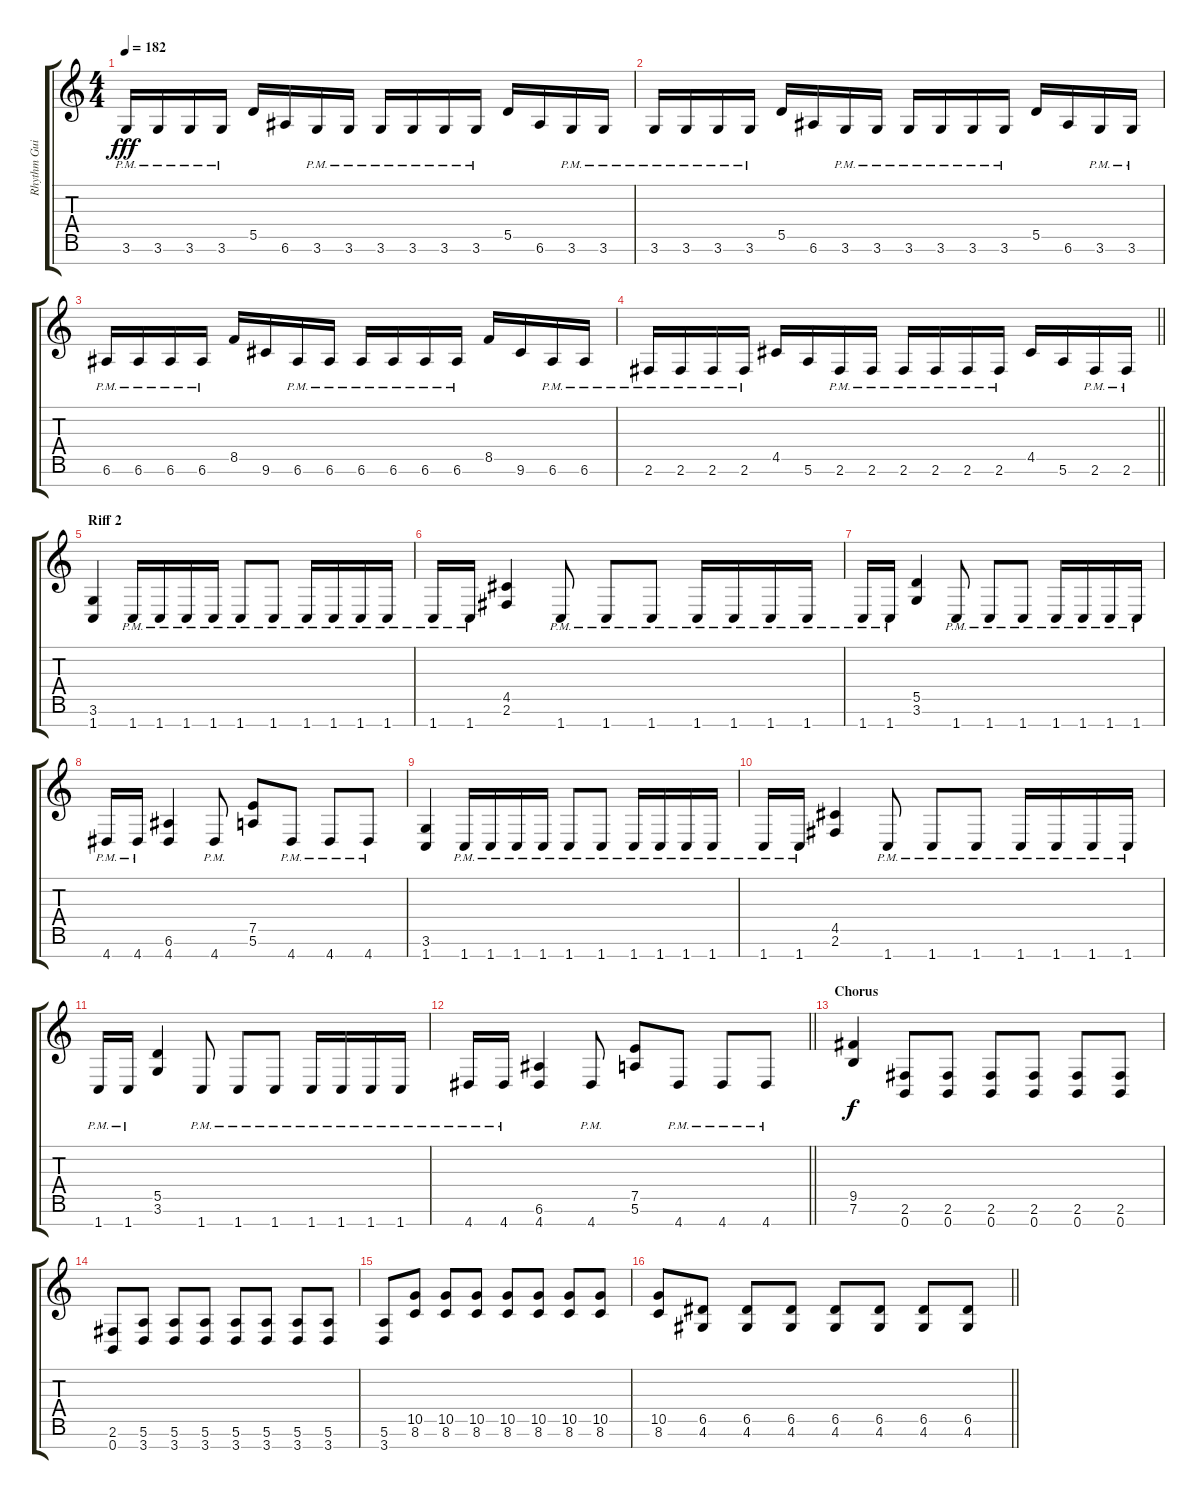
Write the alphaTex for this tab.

\track ("Rhythm Guitar 2" "Rhythm Gui") {instrument overdrivenguitar}
\staff {score tabs}
\tuning (E4 B3 G3 D3 A2 E2 B1) {hide}
\ts (4 4)
\tempo 182
\clef g2
\ks c
3.6{pm}.16{dy fff} 3.6{pm}.16 3.6{pm}.16 3.6{pm}.16 5.5.16 6.6.16 3.6{pm}.16 3.6{pm}.16 3.6{pm}.16 3.6{pm}.16 3.6{pm}.16 3.6{pm}.16 5.5.16 6.6.16 3.6{pm}.16 3.6{pm}.16 |
3.6{pm}.16 3.6{pm}.16 3.6{pm}.16 3.6{pm}.16 5.5.16 6.6.16 3.6{pm}.16 3.6{pm}.16 3.6{pm}.16 3.6{pm}.16 3.6{pm}.16 3.6{pm}.16 5.5.16 6.6.16 3.6{pm}.16 3.6{pm}.16 |
6.6{pm}.16 6.6{pm}.16 6.6{pm}.16 6.6{pm}.16 8.5.16 9.6.16 6.6{pm}.16 6.6{pm}.16 6.6{pm}.16 6.6{pm}.16 6.6{pm}.16 6.6{pm}.16 8.5.16 9.6.16 6.6{pm}.16 6.6{pm}.16 |
\barLineRight lightlight
2.6{pm}.16 2.6{pm}.16 2.6{pm}.16 2.6{pm}.16 4.5.16 5.6.16 2.6{pm}.16 2.6{pm}.16 2.6{pm}.16 2.6{pm}.16 2.6{pm}.16 2.6{pm}.16 4.5.16 5.6.16 2.6{pm}.16 2.6{pm}.16 |
\section ("" "Riff 2")
(3.6 1.7).4 1.7{pm}.16 1.7{pm}.16 1.7{pm}.16 1.7{pm}.16 1.7{pm}.8 1.7{pm}.8 1.7{pm}.16 1.7{pm}.16 1.7{pm}.16 1.7{pm}.16 |
1.7{pm}.16 1.7{pm}.16 (4.5 2.6).4 1.7{pm}.8 1.7{pm}.8 1.7{pm}.8 1.7{pm}.16 1.7{pm}.16 1.7{pm}.16 1.7{pm}.16 |
1.7{pm}.16 1.7{pm}.16 (5.5 3.6).4 1.7{pm}.8 1.7{pm}.8 1.7{pm}.8 1.7{pm}.16 1.7{pm}.16 1.7{pm}.16 1.7{pm}.16 |
4.7{pm}.16 4.7{pm}.16 (6.6 4.7).4 4.7{pm}.8 (7.5 5.6).8 4.7{pm}.8 4.7{pm}.8 4.7{pm}.8 |
(3.6 1.7).4 1.7{pm}.16 1.7{pm}.16 1.7{pm}.16 1.7{pm}.16 1.7{pm}.8 1.7{pm}.8 1.7{pm}.16 1.7{pm}.16 1.7{pm}.16 1.7{pm}.16 |
1.7{pm}.16 1.7{pm}.16 (4.5 2.6).4 1.7{pm}.8 1.7{pm}.8 1.7{pm}.8 1.7{pm}.16 1.7{pm}.16 1.7{pm}.16 1.7{pm}.16 |
1.7{pm}.16 1.7{pm}.16 (5.5 3.6).4 1.7{pm}.8 1.7{pm}.8 1.7{pm}.8 1.7{pm}.16 1.7{pm}.16 1.7{pm}.16 1.7{pm}.16 |
\barLineRight lightlight
4.7{pm}.16 4.7{pm}.16 (6.6 4.7).4 4.7{pm}.8 (7.5 5.6).8 4.7{pm}.8 4.7{pm}.8 4.7{pm}.8 |
\section ("" "Chorus")
(9.5 7.6).4{dy f} (2.6 0.7).8 (2.6 0.7).8 (2.6 0.7).8 (2.6 0.7).8 (2.6 0.7).8 (2.6 0.7).8 |
(2.6 0.7).8 (5.6 3.7).8 (5.6 3.7).8 (5.6 3.7).8 (5.6 3.7).8 (5.6 3.7).8 (5.6 3.7).8 (5.6 3.7).8 |
(5.6 3.7).8 (10.5 8.6).8 (10.5 8.6).8 (10.5 8.6).8 (10.5 8.6).8 (10.5 8.6).8 (10.5 8.6).8 (10.5 8.6).8 |
\barLineRight lightlight
(10.5 8.6).8 (6.5 4.6).8 (6.5 4.6).8 (6.5 4.6).8 (6.5 4.6).8 (6.5 4.6).8 (6.5 4.6).8 (6.5 4.6).8
